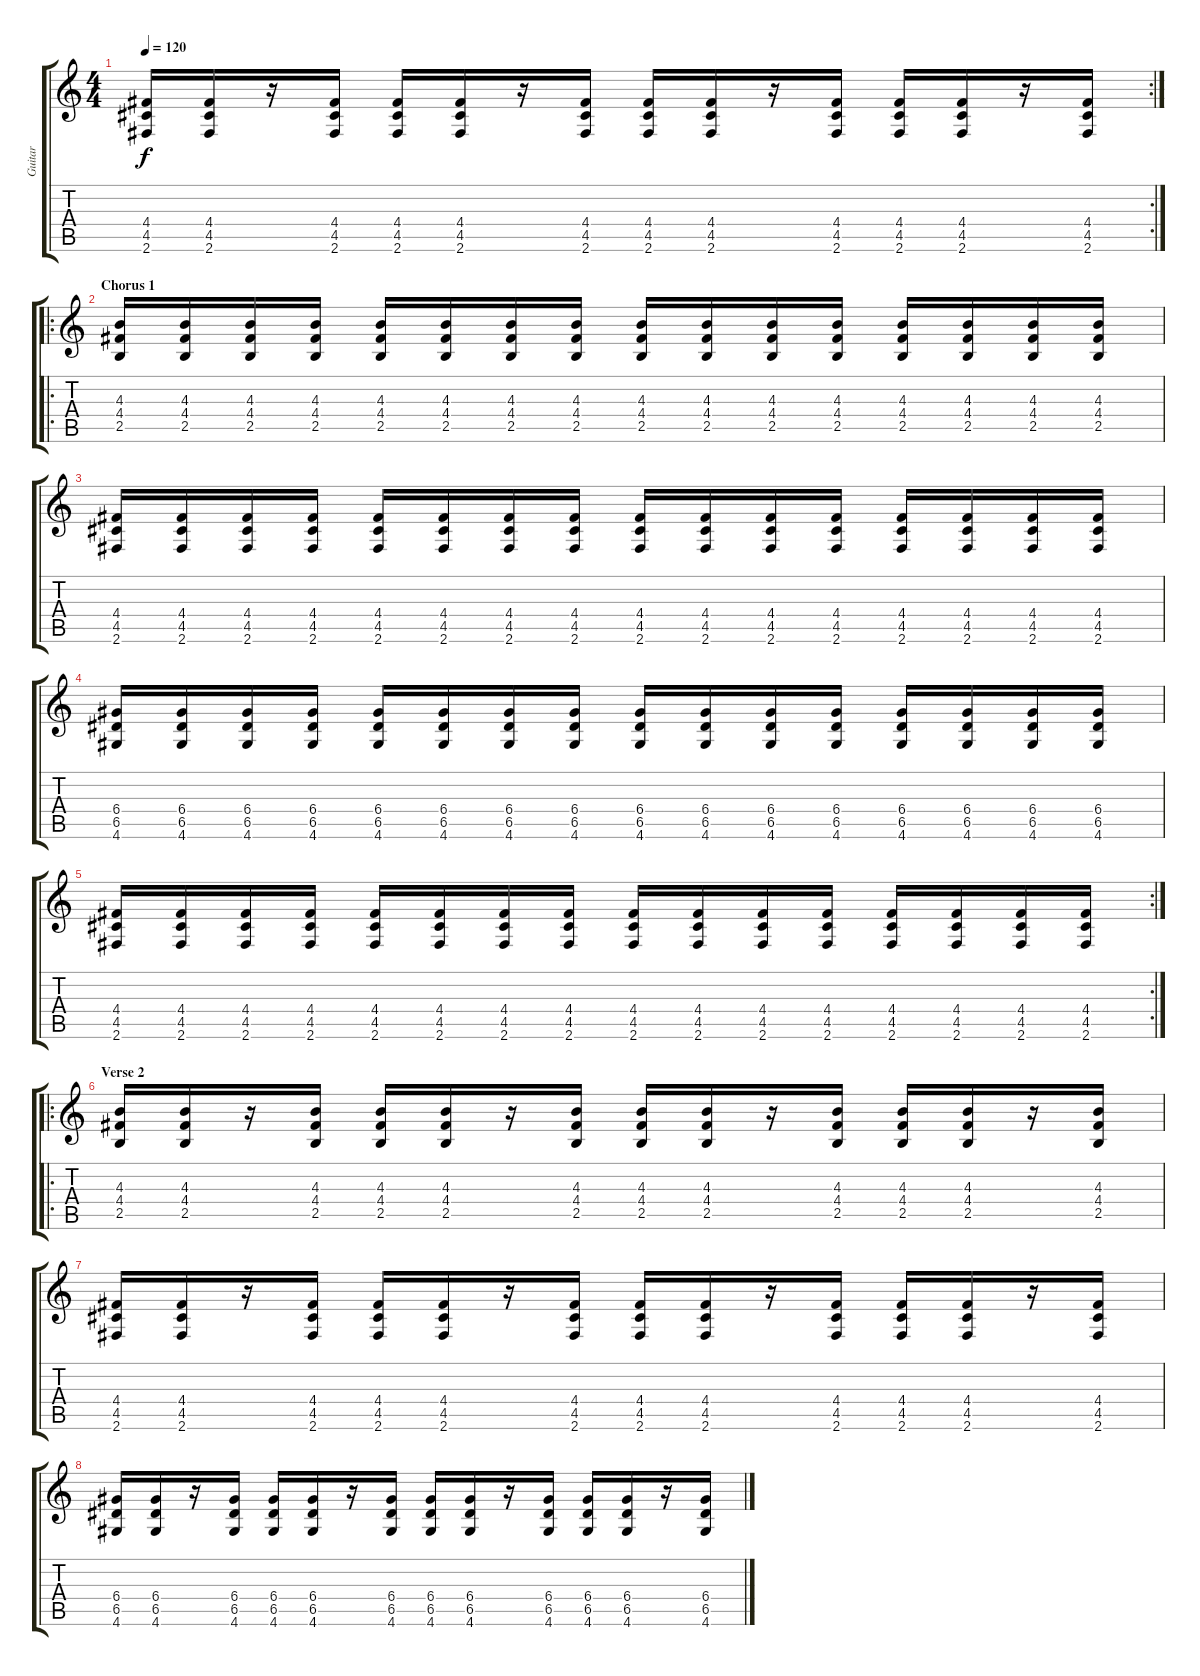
\track ("Guitar" "Guitar") {instrument distortionguitar}
\staff {score tabs}
\tuning (E4 B3 G3 D3 A2 E2) {hide}
\rc 2
\ts (4 4)
\tempo 120
\clef g2
\ks c
(4.4 4.5 2.6).16{dy f} (4.4 4.5 2.6).16 r.16 (4.4 4.5 2.6).16 (4.4 4.5 2.6).16 (4.4 4.5 2.6).16 r.16 (4.4 4.5 2.6).16 (4.4 4.5 2.6).16 (4.4 4.5 2.6).16 r.16 (4.4 4.5 2.6).16 (4.4 4.5 2.6).16 (4.4 4.5 2.6).16 r.16 (4.4 4.5 2.6).16 |
\ro
\section ("" "Chorus 1")
(4.3 4.4 2.5).16 (4.3 4.4 2.5).16 (4.3 4.4 2.5).16 (4.3 4.4 2.5).16 (4.3 4.4 2.5).16 (4.3 4.4 2.5).16 (4.3 4.4 2.5).16 (4.3 4.4 2.5).16 (4.3 4.4 2.5).16 (4.3 4.4 2.5).16 (4.3 4.4 2.5).16 (4.3 4.4 2.5).16 (4.3 4.4 2.5).16 (4.3 4.4 2.5).16 (4.3 4.4 2.5).16 (4.3 4.4 2.5).16 |
(4.4 4.5 2.6).16 (4.4 4.5 2.6).16 (4.4 4.5 2.6).16 (4.4 4.5 2.6).16 (4.4 4.5 2.6).16 (4.4 4.5 2.6).16 (4.4 4.5 2.6).16 (4.4 4.5 2.6).16 (4.4 4.5 2.6).16 (4.4 4.5 2.6).16 (4.4 4.5 2.6).16 (4.4 4.5 2.6).16 (4.4 4.5 2.6).16 (4.4 4.5 2.6).16 (4.4 4.5 2.6).16 (4.4 4.5 2.6).16 |
(6.4 6.5 4.6).16 (6.4 6.5 4.6).16 (6.4 6.5 4.6).16 (6.4 6.5 4.6).16 (6.4 6.5 4.6).16 (6.4 6.5 4.6).16 (6.4 6.5 4.6).16 (6.4 6.5 4.6).16 (6.4 6.5 4.6).16 (6.4 6.5 4.6).16 (6.4 6.5 4.6).16 (6.4 6.5 4.6).16 (6.4 6.5 4.6).16 (6.4 6.5 4.6).16 (6.4 6.5 4.6).16 (6.4 6.5 4.6).16 |
\rc 2
(4.4 4.5 2.6).16 (4.4 4.5 2.6).16 (4.4 4.5 2.6).16 (4.4 4.5 2.6).16 (4.4 4.5 2.6).16 (4.4 4.5 2.6).16 (4.4 4.5 2.6).16 (4.4 4.5 2.6).16 (4.4 4.5 2.6).16 (4.4 4.5 2.6).16 (4.4 4.5 2.6).16 (4.4 4.5 2.6).16 (4.4 4.5 2.6).16 (4.4 4.5 2.6).16 (4.4 4.5 2.6).16 (4.4 4.5 2.6).16 |
\ro
\section ("" "Verse 2")
(4.3 4.4 2.5).16{instrument distortionguitar} (4.3 4.4 2.5).16 r.16 (4.3 4.4 2.5).16 (4.3 4.4 2.5).16 (4.3 4.4 2.5).16 r.16 (4.3 4.4 2.5).16 (4.3 4.4 2.5).16 (4.3 4.4 2.5).16 r.16 (4.3 4.4 2.5).16 (4.3 4.4 2.5).16 (4.3 4.4 2.5).16 r.16 (4.3 4.4 2.5).16 |
(4.4 4.5 2.6).16 (4.4 4.5 2.6).16 r.16 (4.4 4.5 2.6).16 (4.4 4.5 2.6).16 (4.4 4.5 2.6).16 r.16 (4.4 4.5 2.6).16 (4.4 4.5 2.6).16 (4.4 4.5 2.6).16 r.16 (4.4 4.5 2.6).16 (4.4 4.5 2.6).16 (4.4 4.5 2.6).16 r.16 (4.4 4.5 2.6).16 |
(6.4 6.5 4.6).16 (6.4 6.5 4.6).16 r.16 (6.4 6.5 4.6).16 (6.4 6.5 4.6).16 (6.4 6.5 4.6).16 r.16 (6.4 6.5 4.6).16 (6.4 6.5 4.6).16 (6.4 6.5 4.6).16 r.16 (6.4 6.5 4.6).16 (6.4 6.5 4.6).16 (6.4 6.5 4.6).16 r.16 (6.4 6.5 4.6).16
